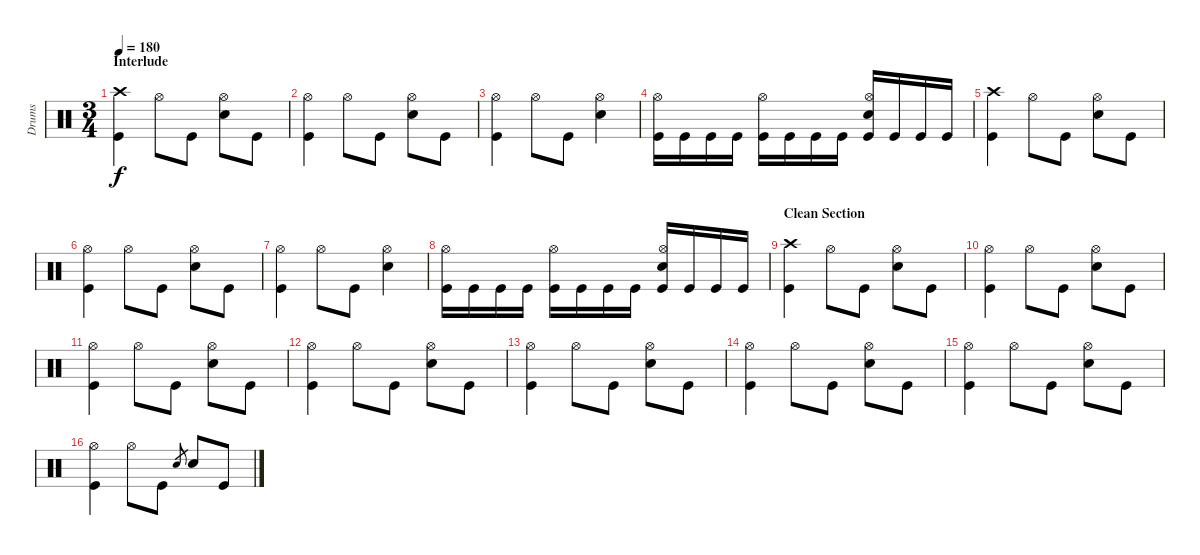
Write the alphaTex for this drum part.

\track ("Drums" "Drums") {instrument percussion}
\staff {score}
\articulation defaults
\ts (3 4)
\section ("" "Interlude")
\tempo 180
\clef neutral
\ks c
("Crash high (hit)" "Kick (hit)").4{dy f} "Hi-Hat (open)".8 "Kick (hit)".8 ("Hi-Hat (open)" "Snare (hit) 2").8 "Kick (hit)".8 |
("Hi-Hat (open)" "Kick (hit)").4 "Hi-Hat (open)".8 "Kick (hit)".8 ("Hi-Hat (open)" "Snare (hit) 2").8 "Kick (hit)".8 |
("Hi-Hat (open)" "Kick (hit)").4 "Hi-Hat (open)".8 "Kick (hit)".8 ("Hi-Hat (open)" "Snare (hit) 2").4 |
("Hi-Hat (open)" "Kick (hit)").16 "Kick (hit)".16 "Kick (hit)".16 "Kick (hit)".16 ("Hi-Hat (open)" "Kick (hit)").16 "Kick (hit)".16 "Kick (hit)".16 "Kick (hit)".16 ("Hi-Hat (open)" "Snare (hit) 2" "Kick (hit)").16 "Kick (hit)".16 "Kick (hit)".16 "Kick (hit)".16 |
("Crash high (hit)" "Kick (hit)").4 "Hi-Hat (open)".8 "Kick (hit)".8 ("Hi-Hat (open)" "Snare (hit) 2").8 "Kick (hit)".8 |
("Hi-Hat (open)" "Kick (hit)").4 "Hi-Hat (open)".8 "Kick (hit)".8 ("Hi-Hat (open)" "Snare (hit) 2").8 "Kick (hit)".8 |
("Hi-Hat (open)" "Kick (hit)").4 "Hi-Hat (open)".8 "Kick (hit)".8 ("Hi-Hat (open)" "Snare (hit) 2").4 |
("Hi-Hat (open)" "Kick (hit)").16 "Kick (hit)".16 "Kick (hit)".16 "Kick (hit)".16 ("Hi-Hat (open)" "Kick (hit)").16 "Kick (hit)".16 "Kick (hit)".16 "Kick (hit)".16 ("Hi-Hat (open)" "Snare (hit) 2" "Kick (hit)").16 "Kick (hit)".16 "Kick (hit)".16 "Kick (hit)".16 |
\section ("" "Clean Section")
("Crash high (hit)" "Kick (hit)").4 "Hi-Hat (open)".8 "Kick (hit)".8 ("Hi-Hat (open)" "Snare (hit) 2").8 "Kick (hit)".8 |
("Hi-Hat (open)" "Kick (hit)").4 "Hi-Hat (open)".8 "Kick (hit)".8 ("Hi-Hat (open)" "Snare (hit) 2").8 "Kick (hit)".8 |
("Hi-Hat (open)" "Kick (hit)").4 "Hi-Hat (open)".8 "Kick (hit)".8 ("Hi-Hat (open)" "Snare (hit) 2").8 "Kick (hit)".8 |
("Hi-Hat (open)" "Kick (hit)").4 "Hi-Hat (open)".8 "Kick (hit)".8 ("Hi-Hat (open)" "Snare (hit) 2").8 "Kick (hit)".8 |
("Hi-Hat (open)" "Kick (hit)").4 "Hi-Hat (open)".8 "Kick (hit)".8 ("Hi-Hat (open)" "Snare (hit) 2").8 "Kick (hit)".8 |
("Hi-Hat (open)" "Kick (hit)").4 "Hi-Hat (open)".8 "Kick (hit)".8 ("Hi-Hat (open)" "Snare (hit) 2").8 "Kick (hit)".8 |
("Hi-Hat (open)" "Kick (hit)").4 "Hi-Hat (open)".8 "Kick (hit)".8 ("Hi-Hat (open)" "Snare (hit) 2").8 "Kick (hit)".8 |
("Hi-Hat (open)" "Kick (hit)").4 "Hi-Hat (open)".8 "Kick (hit)".8 "Snare (hit) 2".8{gr} "Snare (hit) 2".8 "Kick (hit)".8
